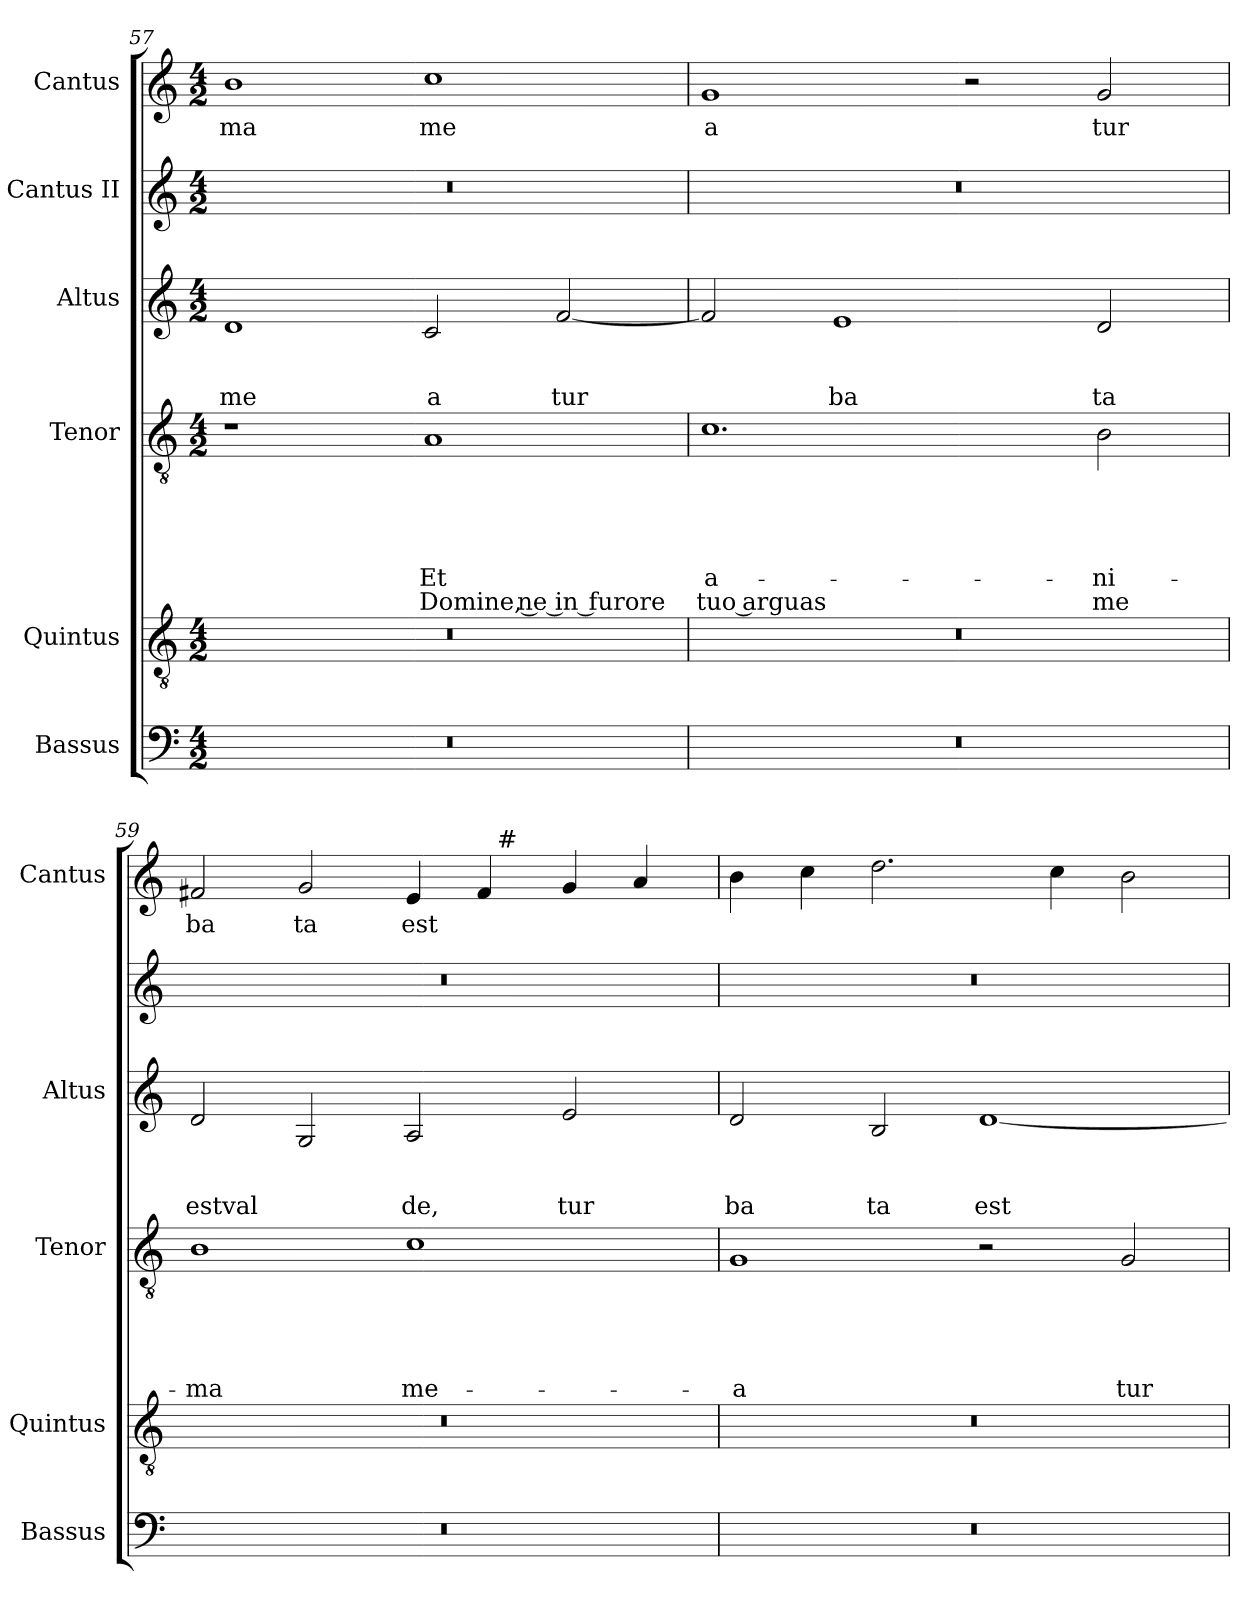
**kern	**kern	**kern	**text	**text	**text	**text	**text	**text	**kern	**text	**text	**text	**kern	**kern	**text
*part6	*part5	*part4	*part4	*part4	*part4	*part4	*part4	*part4	*part3	*part3	*part3	*part3	*part2	*part1	*part1
*staff6	*staff5	*staff4	*staff4	*staff4	*staff4	*staff4	*staff4	*staff4	*staff3	*staff3	*staff3	*staff3	*staff2	*staff1	*staff1
*I"Bassus	*I"Quintus	*I"Tenor	*	*	*	*	*	*	*I"Altus	*	*	*	*I"Cantus II	*I"Cantus	*
*I'Bassus	*I'Quintus	*I'Tenor	*	*	*	*	*	*	*I'Altus	*	*	*	*	*I'Cantus	*
*clefF4	*clefGv2	*clefGv2	*	*	*	*	*	*	*clefG2	*	*	*	*clefG2	*clefG2	*
*k[]	*k[]	*k[]	*	*	*	*	*	*	*k[]	*	*	*	*k[]	*k[]	*
*C:	*C:	*C:	*	*	*	*	*	*	*C:	*	*	*	*C:	*C:	*
*M4/2	*M4/2	*M4/2	*	*	*	*	*	*	*M4/2	*	*	*	*M4/2	*M4/2	*
=57	=57	=57	=57	=57	=57	=57	=57	=57	=57	=57	=57	=57	=57	=57	=57
!	!	!	!	!	!	!	!	!	!	!	!	!LO:LY:b	!	!	!LO:LY:b
0r	0r	1r	.	.	.	.	.	.	1d	.	.	me	0r	1b	ma
!	!	!	!	!	!	!	!LO:LY:b	!LO:LY:b	!	!	!	!LO:LY:b	!	!	!LO:LY:b
.	.	1A	.	.	.	.	Et	Domine, ne in furore	2c/	.	.	a	.	1cc	me
!	!	!	!	!	!	!	!	!	!	!	!	!LO:LY:b	!	!	!
.	.	.	.	.	.	.	.	.	[<2f/	.	.	tur	.	.	.
=58	=58	=58	=58	=58	=58	=58	=58	=58	=58	=58	=58	=58	=58	=58	=58
!	!	!	!	!	!	!	!LO:LY:b	!LO:LY:b	!	!	!	!	!	!	!LO:LY:b
0r	0r	1.c	.	.	.	.	a-	tuo arguas	2f/]	.	.	.	0r	1g	a
!	!	!	!	!	!	!	!	!	!	!	!	!LO:LY:b	!	!	!
.	.	.	.	.	.	.	.	.	1e	.	.	ba	.	.	.
.	.	.	.	.	.	.	.	.	.	.	.	.	.	2r	.
!	!	!	!	!	!	!	!LO:LY:b	!LO:LY:b	!	!	!	!LO:LY:b	!	!	!LO:LY:b
.	.	2B\	.	.	.	.	-ni-	me	2d/	.	.	ta	.	2g</	tur
=59	=59	=59	=59	=59	=59	=59	=59	=59	=59	=59	=59	=59	=59	=59	=59
!	!	!	!	!	!	!	!LO:LY:b	!	!	!	!	!LO:LY:b	!	!	!LO:LY:b
*	*	*	*	*	*	*	*	*	*	*	*	*	*	*^	*
0r	0r	1B	.	.	.	.	-ma	.	2d/	.	.	estval	0r	2f#X/	1ryy	ba
!	!	!	!	!	!	!	!	!	!	!	!	!	!	!	!	!LO:LY:b
.	.	.	.	.	.	.	.	.	2G/	.	.	.	.	2g/	.	ta
!	!	!	!	!	!	!	!LO:LY:b	!	!	!	!	!LO:LY:b	!	!	!	!LO:LY:b
.	.	1c	.	.	.	.	me-	.	2A/	.	.	de,	.	4e/	4ryy	est
.	.	.	.	.	.	.	.	.	.	.	.	.	.	4f#/	32ryy	.
!	!	!	!	!	!	!	!	!	!	!	!	!	!	!	!LO:TX:a:t=#	!
.	.	.	.	.	.	.	.	.	.	.	.	.	.	.	2ryy	.
!	!	!	!	!	!	!	!	!	!	!	!	!LO:LY:b	!	!	!	!
.	.	.	.	.	.	.	.	.	2e/	.	.	tur	.	4g/	.	.
.	.	.	.	.	.	.	.	.	.	.	.	.	.	4a/	.	.
.	.	.	.	.	.	.	.	.	.	.	.	.	.	.	8..ryy	.
=60	=60	=60	=60	=60	=60	=60	=60	=60	=60	=60	=60	=60	=60	=60	=60	=60
!	!	!	!	!	!	!	!LO:LY:b	!	!	!	!	!LO:LY:b	!	!	!	!
*	*	*	*	*	*	*	*	*	*	*	*	*	*	*v	*v	*
0r	0r	1G	.	.	.	.	-a	.	2d/	.	.	ba	0r	4b\	.
.	.	.	.	.	.	.	.	.	.	.	.	.	.	4cc\	.
!	!	!	!	!	!	!	!	!	!	!	!	!LO:LY:b	!	!	!
.	.	.	.	.	.	.	.	.	2B/	.	.	ta	.	2.dd\	.
!	!	!	!	!	!	!	!	!	!	!	!	!LO:LY:b	!	!	!
.	.	2r	.	.	.	.	.	.	[<1d	.	.	est	.	.	.
.	.	.	.	.	.	.	.	.	.	.	.	.	.	4cc\	.
!	!	!	!	!	!	!	!LO:LY:b	!	!	!	!	!	!	!	!
.	.	2G/	.	.	.	.	tur-	.	.	.	.	.	.	2b\	.
=	=	=	=	=	=	=	=	=	=	=	=	=	=	=	=
*-	*-	*-	*-	*-	*-	*-	*-	*-	*-	*-	*-	*-	*-	*-	*-
